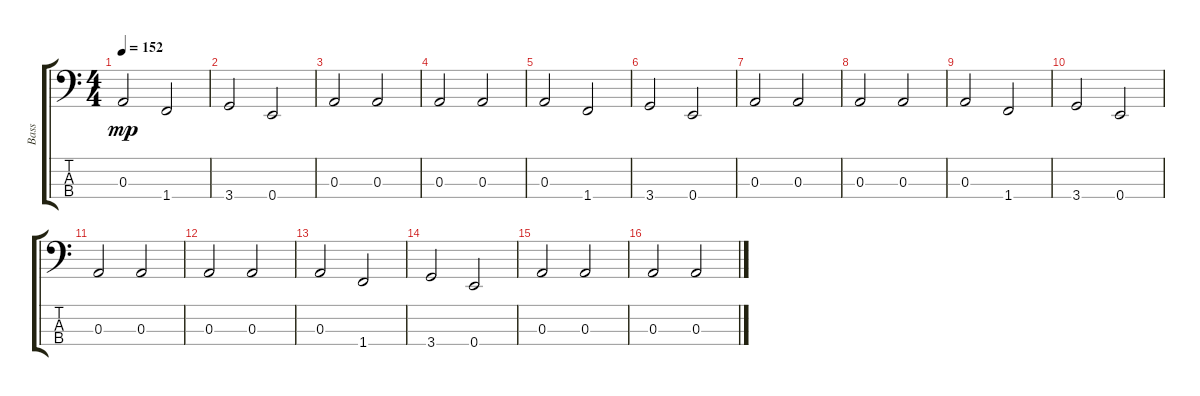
\track ("Bass" "Bass") {instrument fretlessbass}
\staff {score tabs}
\tuning (G2 D2 A1 E1) {hide}
\ts (4 4)
\tempo 152
\clef f4
\ks c
0.3.2{dy mp} 1.4.2 |
3.4.2 0.4.2 |
0.3.2 0.3.2 |
0.3.2 0.3.2 |
0.3.2 1.4.2 |
3.4.2 0.4.2 |
0.3.2 0.3.2 |
0.3.2 0.3.2 |
0.3.2 1.4.2 |
3.4.2 0.4.2 |
0.3.2 0.3.2 |
0.3.2 0.3.2 |
0.3.2 1.4.2 |
3.4.2 0.4.2 |
0.3.2 0.3.2 |
0.3.2 0.3.2
